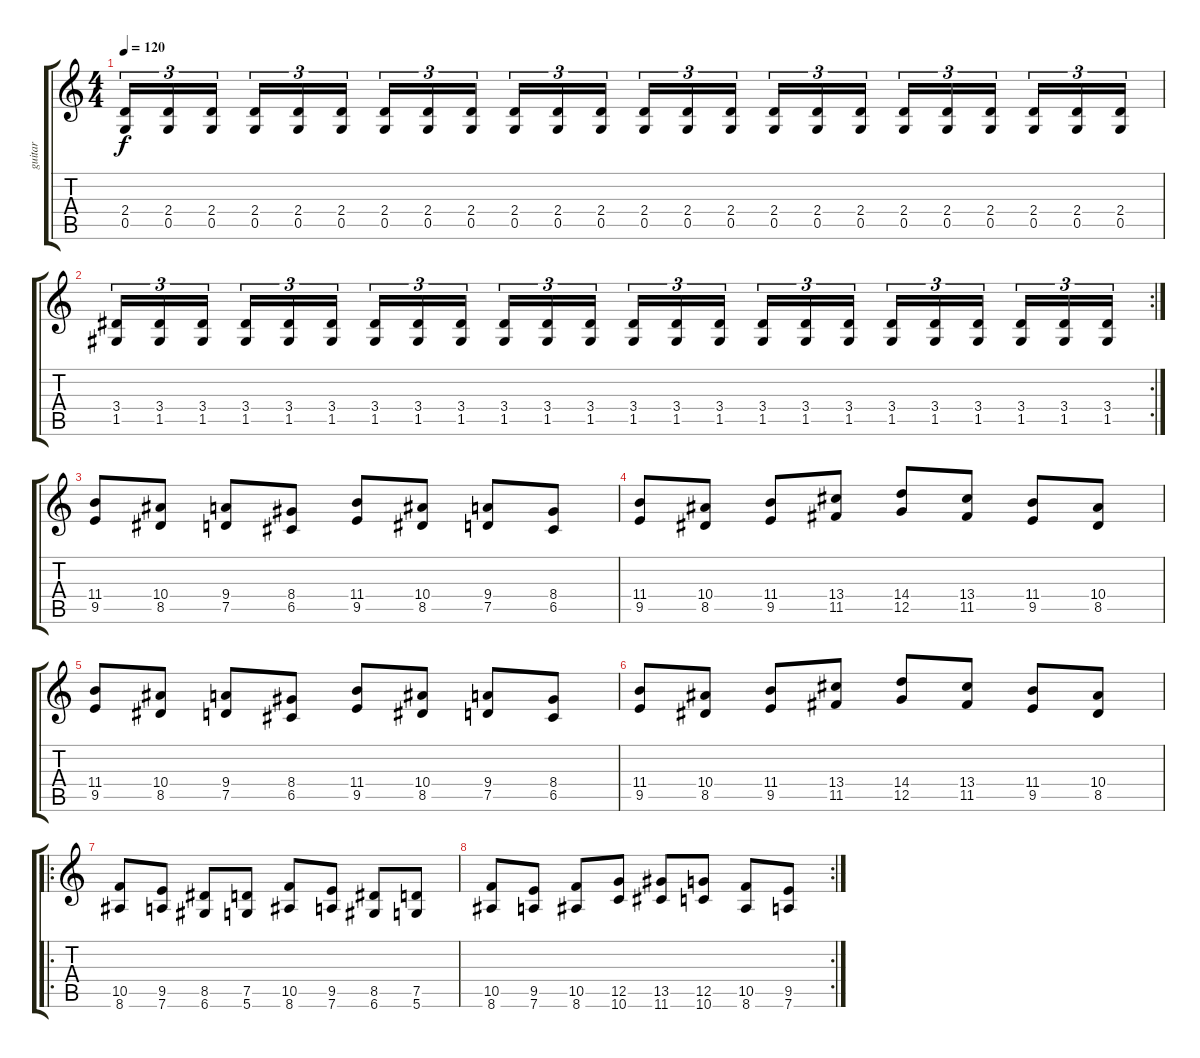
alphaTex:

\track ("guitar" "guitar") {instrument distortionguitar}
\staff {score tabs}
\tuning (D4 A3 F3 C3 G2 D2) {hide}
\ts (4 4)
\tempo 120
\clef g2
\ks c
(2.4 0.5).16{tu (3 2) dy f} (2.4 0.5).16{tu (3 2)} (2.4 0.5).16{tu (3 2)} (2.4 0.5).16{tu (3 2)} (2.4 0.5).16{tu (3 2)} (2.4 0.5).16{tu (3 2)} (2.4 0.5).16{tu (3 2)} (2.4 0.5).16{tu (3 2)} (2.4 0.5).16{tu (3 2)} (2.4 0.5).16{tu (3 2)} (2.4 0.5).16{tu (3 2)} (2.4 0.5).16{tu (3 2)} (2.4 0.5).16{tu (3 2)} (2.4 0.5).16{tu (3 2)} (2.4 0.5).16{tu (3 2)} (2.4 0.5).16{tu (3 2)} (2.4 0.5).16{tu (3 2)} (2.4 0.5).16{tu (3 2)} (2.4 0.5).16{tu (3 2)} (2.4 0.5).16{tu (3 2)} (2.4 0.5).16{tu (3 2)} (2.4 0.5).16{tu (3 2)} (2.4 0.5).16{tu (3 2)} (2.4 0.5).16{tu (3 2)} |
\rc 2
(3.4 1.5).16{tu (3 2)} (3.4 1.5).16{tu (3 2)} (3.4 1.5).16{tu (3 2)} (3.4 1.5).16{tu (3 2)} (3.4 1.5).16{tu (3 2)} (3.4 1.5).16{tu (3 2)} (3.4 1.5).16{tu (3 2)} (3.4 1.5).16{tu (3 2)} (3.4 1.5).16{tu (3 2)} (3.4 1.5).16{tu (3 2)} (3.4 1.5).16{tu (3 2)} (3.4 1.5).16{tu (3 2)} (3.4 1.5).16{tu (3 2)} (3.4 1.5).16{tu (3 2)} (3.4 1.5).16{tu (3 2)} (3.4 1.5).16{tu (3 2)} (3.4 1.5).16{tu (3 2)} (3.4 1.5).16{tu (3 2)} (3.4 1.5).16{tu (3 2)} (3.4 1.5).16{tu (3 2)} (3.4 1.5).16{tu (3 2)} (3.4 1.5).16{tu (3 2)} (3.4 1.5).16{tu (3 2)} (3.4 1.5).16{tu (3 2)} |
(11.4 9.5).8 (10.4 8.5).8 (9.4 7.5).8 (8.4 6.5).8 (11.4 9.5).8 (10.4 8.5).8 (9.4 7.5).8 (8.4 6.5).8 |
(11.4 9.5).8 (10.4 8.5).8 (11.4 9.5).8 (13.4 11.5).8 (14.4 12.5).8 (13.4 11.5).8 (11.4 9.5).8 (10.4 8.5).8 |
(11.4 9.5).8 (10.4 8.5).8 (9.4 7.5).8 (8.4 6.5).8 (11.4 9.5).8 (10.4 8.5).8 (9.4 7.5).8 (8.4 6.5).8 |
(11.4 9.5).8 (10.4 8.5).8 (11.4 9.5).8 (13.4 11.5).8 (14.4 12.5).8 (13.4 11.5).8 (11.4 9.5).8 (10.4 8.5).8 |
\ro
(10.5 8.6).8 (9.5 7.6).8 (8.5 6.6).8 (7.5 5.6).8 (10.5 8.6).8 (9.5 7.6).8 (8.5 6.6).8 (7.5 5.6).8 |
\rc 2
(10.5 8.6).8 (9.5 7.6).8 (10.5 8.6).8 (12.5 10.6).8 (13.5 11.6).8 (12.5 10.6).8 (10.5 8.6).8 (9.5 7.6).8
